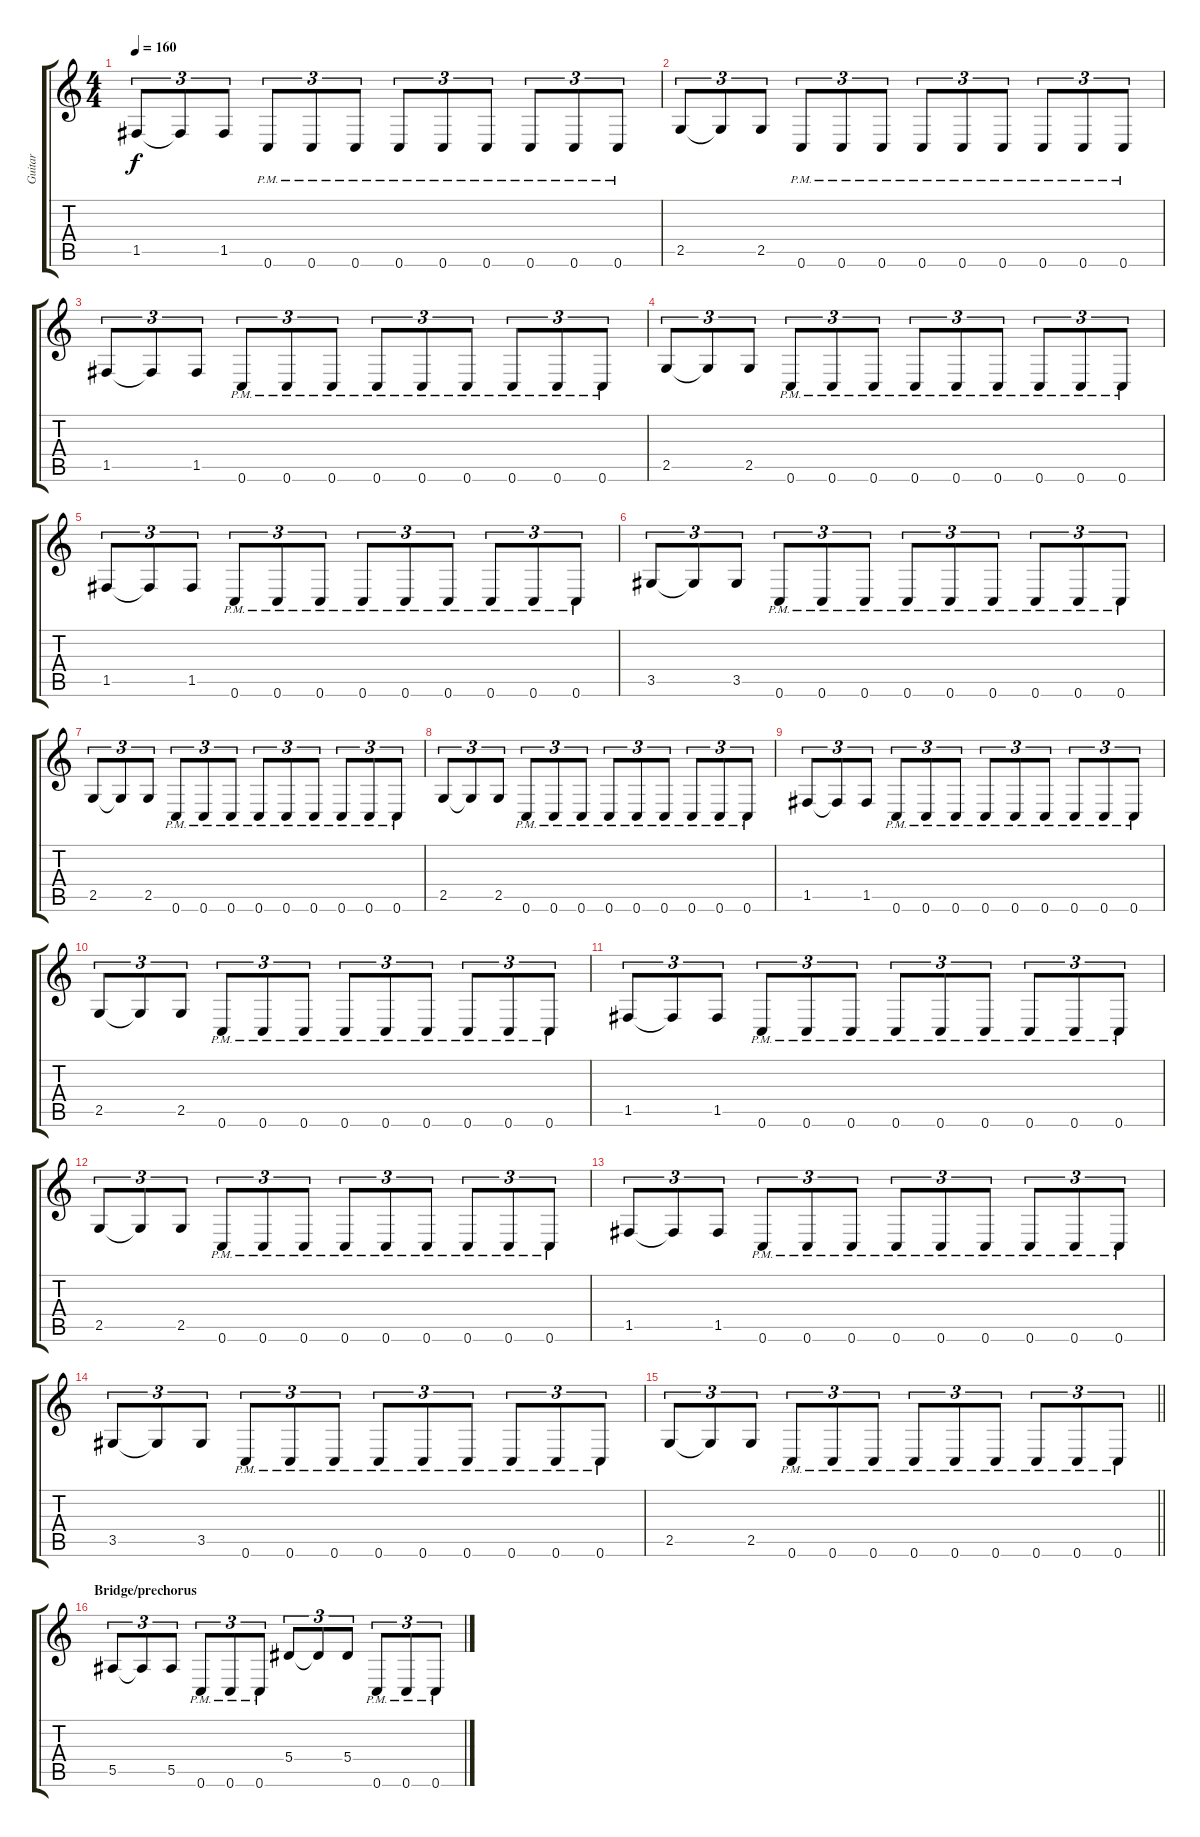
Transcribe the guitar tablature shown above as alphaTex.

\track ("Guitar" "Guitar") {instrument distortionguitar}
\staff {score tabs}
\tuning (C4 G3 Eb3 Bb2 F2 C2) {hide}
\ts (4 4)
\tempo 160
\clef g2
\ks c
1.5.8{tu (3 2) dy f} 1.5{t}.8{tu (3 2)} 1.5.8{tu (3 2)} 0.6{pm}.8{tu (3 2)} 0.6{pm}.8{tu (3 2)} 0.6{pm}.8{tu (3 2)} 0.6{pm}.8{tu (3 2)} 0.6{pm}.8{tu (3 2)} 0.6{pm}.8{tu (3 2)} 0.6{pm}.8{tu (3 2)} 0.6{pm}.8{tu (3 2)} 0.6{pm}.8{tu (3 2)} |
2.5.8{tu (3 2)} 2.5{t}.8{tu (3 2)} 2.5.8{tu (3 2)} 0.6{pm}.8{tu (3 2)} 0.6{pm}.8{tu (3 2)} 0.6{pm}.8{tu (3 2)} 0.6{pm}.8{tu (3 2)} 0.6{pm}.8{tu (3 2)} 0.6{pm}.8{tu (3 2)} 0.6{pm}.8{tu (3 2)} 0.6{pm}.8{tu (3 2)} 0.6{pm}.8{tu (3 2)} |
1.5.8{tu (3 2)} 1.5{t}.8{tu (3 2)} 1.5.8{tu (3 2)} 0.6{pm}.8{tu (3 2)} 0.6{pm}.8{tu (3 2)} 0.6{pm}.8{tu (3 2)} 0.6{pm}.8{tu (3 2)} 0.6{pm}.8{tu (3 2)} 0.6{pm}.8{tu (3 2)} 0.6{pm}.8{tu (3 2)} 0.6{pm}.8{tu (3 2)} 0.6{pm}.8{tu (3 2)} |
2.5.8{tu (3 2)} 2.5{t}.8{tu (3 2)} 2.5.8{tu (3 2)} 0.6{pm}.8{tu (3 2)} 0.6{pm}.8{tu (3 2)} 0.6{pm}.8{tu (3 2)} 0.6{pm}.8{tu (3 2)} 0.6{pm}.8{tu (3 2)} 0.6{pm}.8{tu (3 2)} 0.6{pm}.8{tu (3 2)} 0.6{pm}.8{tu (3 2)} 0.6{pm}.8{tu (3 2)} |
1.5.8{tu (3 2)} 1.5{t}.8{tu (3 2)} 1.5.8{tu (3 2)} 0.6{pm}.8{tu (3 2)} 0.6{pm}.8{tu (3 2)} 0.6{pm}.8{tu (3 2)} 0.6{pm}.8{tu (3 2)} 0.6{pm}.8{tu (3 2)} 0.6{pm}.8{tu (3 2)} 0.6{pm}.8{tu (3 2)} 0.6{pm}.8{tu (3 2)} 0.6{pm}.8{tu (3 2)} |
3.5.8{tu (3 2)} 3.5{t}.8{tu (3 2)} 3.5.8{tu (3 2)} 0.6{pm}.8{tu (3 2)} 0.6{pm}.8{tu (3 2)} 0.6{pm}.8{tu (3 2)} 0.6{pm}.8{tu (3 2)} 0.6{pm}.8{tu (3 2)} 0.6{pm}.8{tu (3 2)} 0.6{pm}.8{tu (3 2)} 0.6{pm}.8{tu (3 2)} 0.6{pm}.8{tu (3 2)} |
2.5.8{tu (3 2)} 2.5{t}.8{tu (3 2)} 2.5.8{tu (3 2)} 0.6{pm}.8{tu (3 2)} 0.6{pm}.8{tu (3 2)} 0.6{pm}.8{tu (3 2)} 0.6{pm}.8{tu (3 2)} 0.6{pm}.8{tu (3 2)} 0.6{pm}.8{tu (3 2)} 0.6{pm}.8{tu (3 2)} 0.6{pm}.8{tu (3 2)} 0.6{pm}.8{tu (3 2)} |
2.5.8{tu (3 2)} 2.5{t}.8{tu (3 2)} 2.5.8{tu (3 2)} 0.6{pm}.8{tu (3 2)} 0.6{pm}.8{tu (3 2)} 0.6{pm}.8{tu (3 2)} 0.6{pm}.8{tu (3 2)} 0.6{pm}.8{tu (3 2)} 0.6{pm}.8{tu (3 2)} 0.6{pm}.8{tu (3 2)} 0.6{pm}.8{tu (3 2)} 0.6{pm}.8{tu (3 2)} |
1.5.8{tu (3 2)} 1.5{t}.8{tu (3 2)} 1.5.8{tu (3 2)} 0.6{pm}.8{tu (3 2)} 0.6{pm}.8{tu (3 2)} 0.6{pm}.8{tu (3 2)} 0.6{pm}.8{tu (3 2)} 0.6{pm}.8{tu (3 2)} 0.6{pm}.8{tu (3 2)} 0.6{pm}.8{tu (3 2)} 0.6{pm}.8{tu (3 2)} 0.6{pm}.8{tu (3 2)} |
2.5.8{tu (3 2)} 2.5{t}.8{tu (3 2)} 2.5.8{tu (3 2)} 0.6{pm}.8{tu (3 2)} 0.6{pm}.8{tu (3 2)} 0.6{pm}.8{tu (3 2)} 0.6{pm}.8{tu (3 2)} 0.6{pm}.8{tu (3 2)} 0.6{pm}.8{tu (3 2)} 0.6{pm}.8{tu (3 2)} 0.6{pm}.8{tu (3 2)} 0.6{pm}.8{tu (3 2)} |
1.5.8{tu (3 2)} 1.5{t}.8{tu (3 2)} 1.5.8{tu (3 2)} 0.6{pm}.8{tu (3 2)} 0.6{pm}.8{tu (3 2)} 0.6{pm}.8{tu (3 2)} 0.6{pm}.8{tu (3 2)} 0.6{pm}.8{tu (3 2)} 0.6{pm}.8{tu (3 2)} 0.6{pm}.8{tu (3 2)} 0.6{pm}.8{tu (3 2)} 0.6{pm}.8{tu (3 2)} |
2.5.8{tu (3 2)} 2.5{t}.8{tu (3 2)} 2.5.8{tu (3 2)} 0.6{pm}.8{tu (3 2)} 0.6{pm}.8{tu (3 2)} 0.6{pm}.8{tu (3 2)} 0.6{pm}.8{tu (3 2)} 0.6{pm}.8{tu (3 2)} 0.6{pm}.8{tu (3 2)} 0.6{pm}.8{tu (3 2)} 0.6{pm}.8{tu (3 2)} 0.6{pm}.8{tu (3 2)} |
1.5.8{tu (3 2)} 1.5{t}.8{tu (3 2)} 1.5.8{tu (3 2)} 0.6{pm}.8{tu (3 2)} 0.6{pm}.8{tu (3 2)} 0.6{pm}.8{tu (3 2)} 0.6{pm}.8{tu (3 2)} 0.6{pm}.8{tu (3 2)} 0.6{pm}.8{tu (3 2)} 0.6{pm}.8{tu (3 2)} 0.6{pm}.8{tu (3 2)} 0.6{pm}.8{tu (3 2)} |
3.5.8{tu (3 2)} 3.5{t}.8{tu (3 2)} 3.5.8{tu (3 2)} 0.6{pm}.8{tu (3 2)} 0.6{pm}.8{tu (3 2)} 0.6{pm}.8{tu (3 2)} 0.6{pm}.8{tu (3 2)} 0.6{pm}.8{tu (3 2)} 0.6{pm}.8{tu (3 2)} 0.6{pm}.8{tu (3 2)} 0.6{pm}.8{tu (3 2)} 0.6{pm}.8{tu (3 2)} |
\barLineRight lightlight
2.5.8{tu (3 2)} 2.5{t}.8{tu (3 2)} 2.5.8{tu (3 2)} 0.6{pm}.8{tu (3 2)} 0.6{pm}.8{tu (3 2)} 0.6{pm}.8{tu (3 2)} 0.6{pm}.8{tu (3 2)} 0.6{pm}.8{tu (3 2)} 0.6{pm}.8{tu (3 2)} 0.6{pm}.8{tu (3 2)} 0.6{pm}.8{tu (3 2)} 0.6{pm}.8{tu (3 2)} |
\section ("" "Bridge/prechorus")
5.5.8{tu (3 2)} 5.5{t}.8{tu (3 2)} 5.5.8{tu (3 2)} 0.6{pm}.8{tu (3 2)} 0.6{pm}.8{tu (3 2)} 0.6{pm}.8{tu (3 2)} 5.4.8{tu (3 2)} 5.4{t}.8{tu (3 2)} 5.4.8{tu (3 2)} 0.6{pm}.8{tu (3 2)} 0.6{pm}.8{tu (3 2)} 0.6{pm}.8{tu (3 2)}
